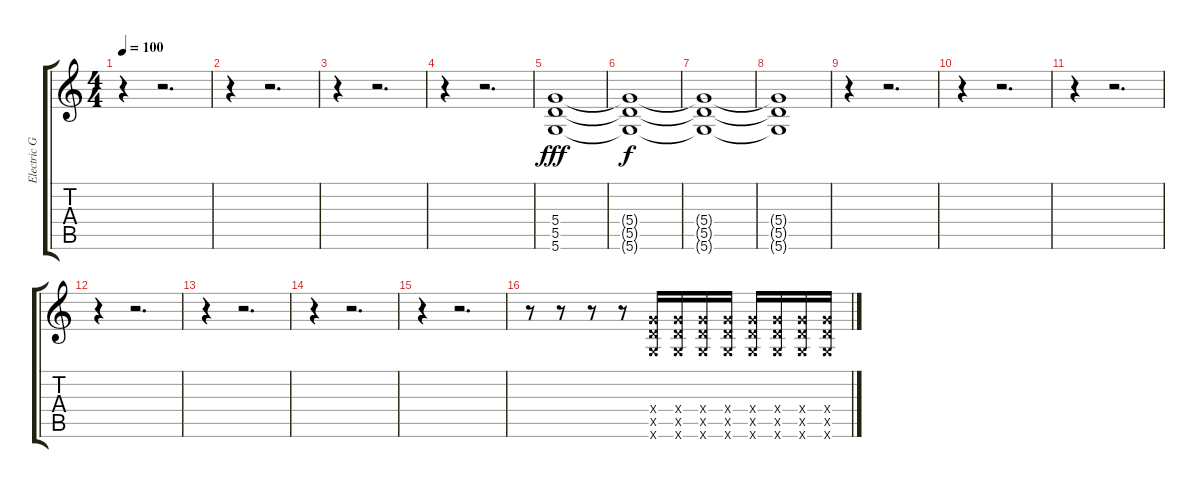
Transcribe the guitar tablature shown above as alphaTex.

\track ("Electric Guitar 2" "Electric G") {solo instrument distortionguitar}
\staff {score tabs}
\tuning (E4 B3 G3 D3 A2 D2) {hide}
\ts (4 4)
\tempo 100
\clef g2
\ks c
r.4{dy fff instrument distortionguitar} r.2{d} |
r.4 r.2{d} |
r.4 r.2{d} |
r.4 r.2{d} |
(5.4 5.5 5.6).1 |
(5.4{t} 5.5{t} 5.6{t}).1{dy f} |
(5.4{t} 5.5{t} 5.6{t}).1 |
(5.4{t} 5.5{t} 5.6{t}).1 |
r.4 r.2{d} |
r.4 r.2{d} |
r.4 r.2{d} |
r.4 r.2{d} |
r.4 r.2{d} |
r.4 r.2{d} |
r.4 r.2{d} |
r.8 r.8 r.8 r.8 (5.4{x} 5.5{x} 5.6{x}).16 (5.4{x} 5.5{x} 5.6{x}).16 (5.4{x} 5.5{x} 5.6{x}).16 (5.4{x} 5.5{x} 5.6{x}).16 (5.4{x} 5.5{x} 5.6{x}).16 (5.4{x} 5.5{x} 5.6{x}).16 (5.4{x} 5.5{x} 5.6{x}).16 (5.4{x} 5.5{x} 5.6{x}).16
